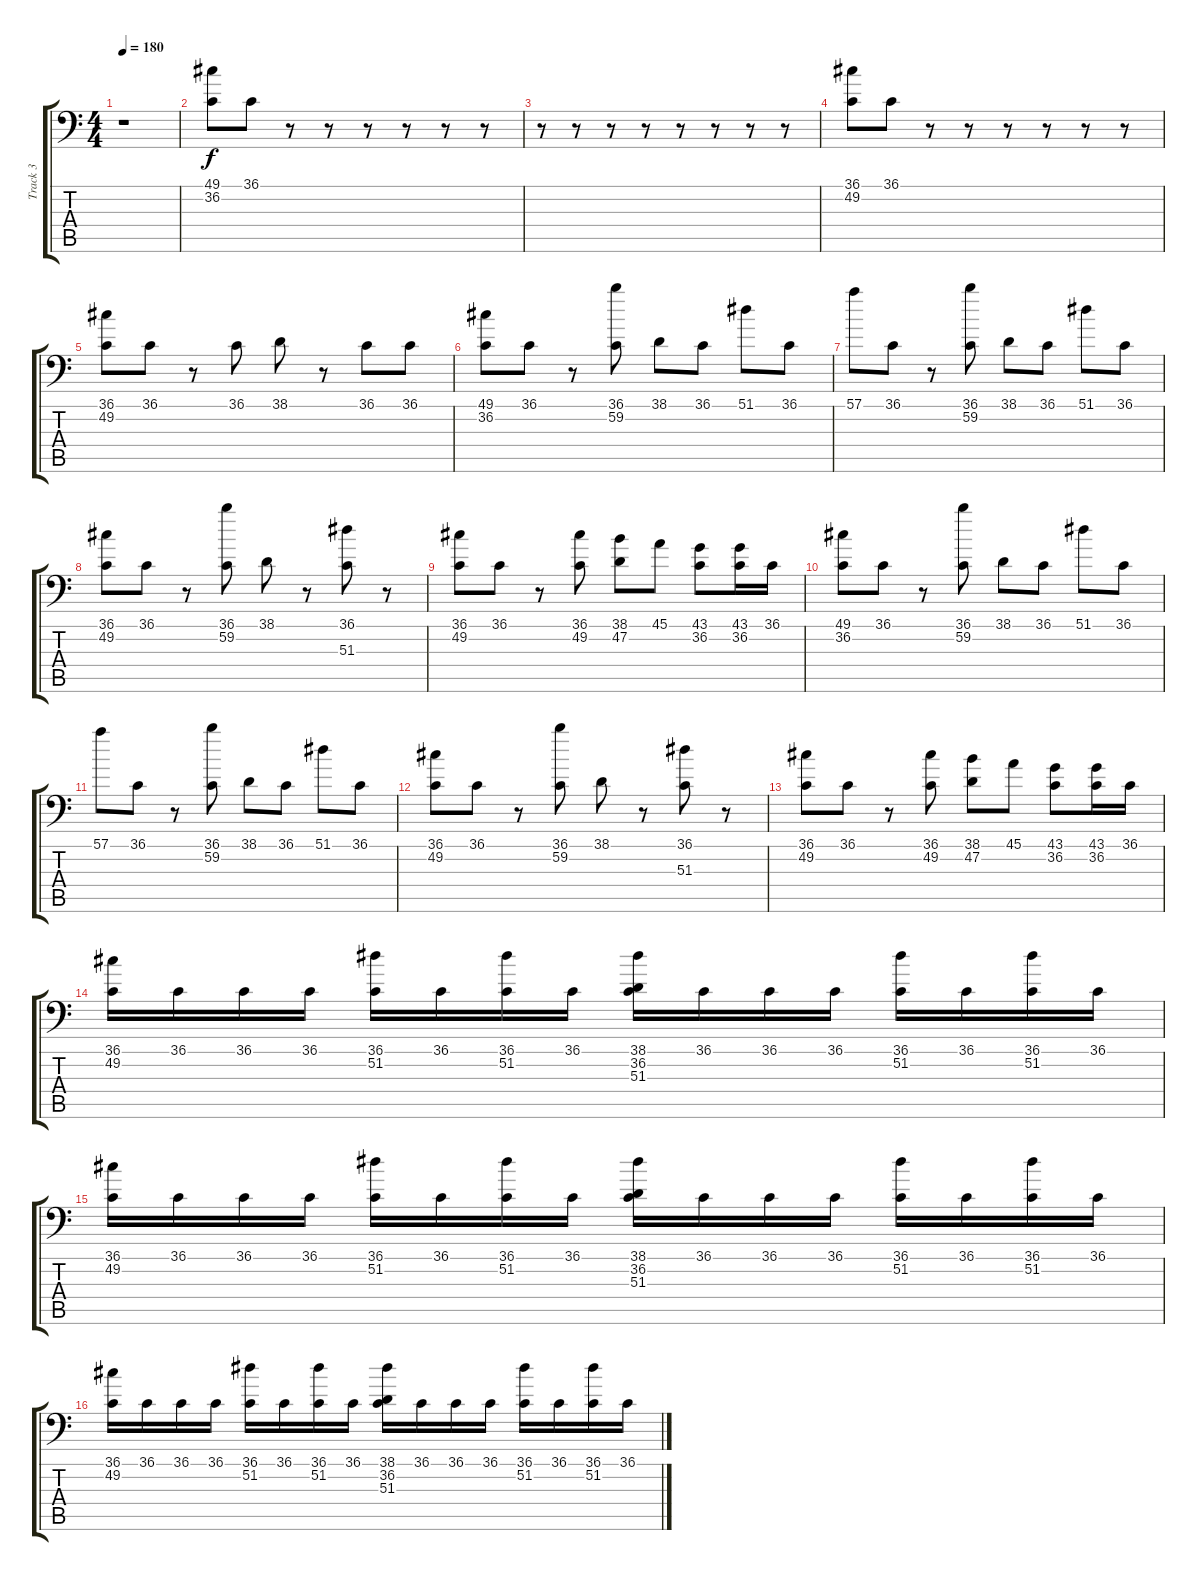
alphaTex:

\track ("Track 3" "Track 3") {instrument acousticgrandpiano}
\staff {score tabs}
\tuning (C-1 C-1 C-1 C-1 C-1 C-1) {hide}
\ts (4 4)
\tempo 180
\clef f4
\ks c
r.1{dy f} |
(49.1 36.2).8 36.1.8 r.8 r.8 r.8 r.8 r.8 r.8 |
r.8 r.8 r.8 r.8 r.8 r.8 r.8 r.8 |
(36.1 49.2).8 36.1.8 r.8 r.8 r.8 r.8 r.8 r.8 |
(36.1 49.2).8 36.1.8 r.8 36.1.8 38.1.8 r.8 36.1.8 36.1.8 |
(49.1 36.2).8 36.1.8 r.8 (36.1 59.2).8 38.1.8 36.1.8 51.1.8 36.1.8 |
57.1.8 36.1.8 r.8 (36.1 59.2).8 38.1.8 36.1.8 51.1.8 36.1.8 |
(36.1 49.2).8 36.1.8 r.8 (36.1 59.2).8 38.1.8 r.8 (36.1 51.3).8 r.8 |
(36.1 49.2).8 36.1.8 r.8 (36.1 49.2).8 (38.1 47.2).8 45.1.8 (43.1 36.2).8 (43.1 36.2).16 36.1.16 |
(49.1 36.2).8 36.1.8 r.8 (36.1 59.2).8 38.1.8 36.1.8 51.1.8 36.1.8 |
57.1.8 36.1.8 r.8 (36.1 59.2).8 38.1.8 36.1.8 51.1.8 36.1.8 |
(36.1 49.2).8 36.1.8 r.8 (36.1 59.2).8 38.1.8 r.8 (36.1 51.3).8 r.8 |
(36.1 49.2).8 36.1.8 r.8 (36.1 49.2).8 (38.1 47.2).8 45.1.8 (43.1 36.2).8 (43.1 36.2).16 36.1.16 |
(36.1 49.2).16 36.1.16 36.1.16 36.1.16 (36.1 51.2).16 36.1.16 (36.1 51.2).16 36.1.16 (38.1 36.2 51.3).16 36.1.16 36.1.16 36.1.16 (36.1 51.2).16 36.1.16 (36.1 51.2).16 36.1.16 |
(36.1 49.2).16 36.1.16 36.1.16 36.1.16 (36.1 51.2).16 36.1.16 (36.1 51.2).16 36.1.16 (38.1 36.2 51.3).16 36.1.16 36.1.16 36.1.16 (36.1 51.2).16 36.1.16 (36.1 51.2).16 36.1.16 |
(36.1 49.2).16 36.1.16 36.1.16 36.1.16 (36.1 51.2).16 36.1.16 (36.1 51.2).16 36.1.16 (38.1 36.2 51.3).16 36.1.16 36.1.16 36.1.16 (36.1 51.2).16 36.1.16 (36.1 51.2).16 36.1.16
